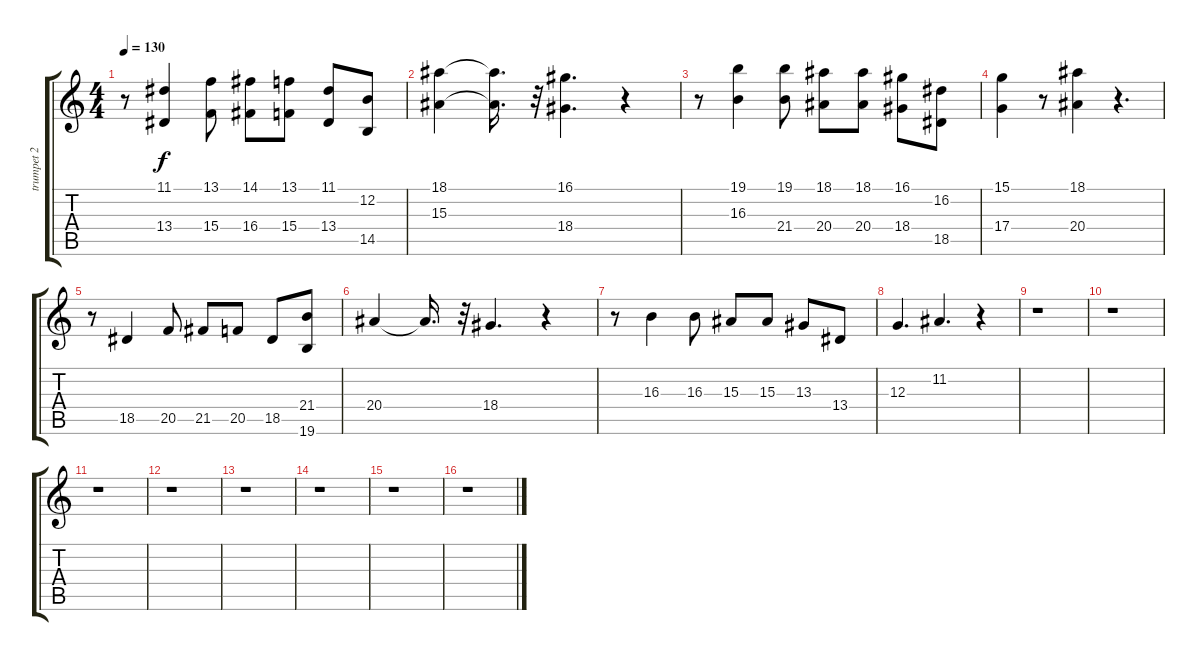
\track ("trumpet 2" "trumpet 2") {instrument trumpet}
\staff {score tabs}
\tuning (E4 B3 G3 D3 A2 E2) {hide}
\ts (4 4)
\tempo 130
\clef g2
\ks c
r.8{dy f} (11.1 13.4).4 (13.1 15.4).8 (14.1 16.4).8 (13.1 15.4).8 (11.1 13.4).8 (12.2 14.5).8 |
(18.1 15.3).4 (18.1{t} 15.3{t}).16{d} r.32 (16.1 18.4).4{d} r.4 |
r.8 (19.1 16.3).4 (19.1 21.4).8 (18.1 20.4).8 (18.1 20.4).8 (16.1 18.4).8 (16.2 18.5).8 |
(15.1 17.4).4 r.8 (18.1 20.4).4 r.4{d} |
r.8 18.5.4 20.5.8 21.5.8 20.5.8 18.5.8 (21.4 19.6).8 |
20.4.4 20.4{t}.16{d} r.32 18.4.4{d} r.4 |
r.8 16.3.4 16.3.8 15.3.8 15.3.8 13.3.8 13.4.8 |
12.3.4{d} 11.2.4{d} r.4 |
r.1 |
r.1 |
r.1 |
r.1 |
r.1 |
r.1 |
r.1 |
r.1
